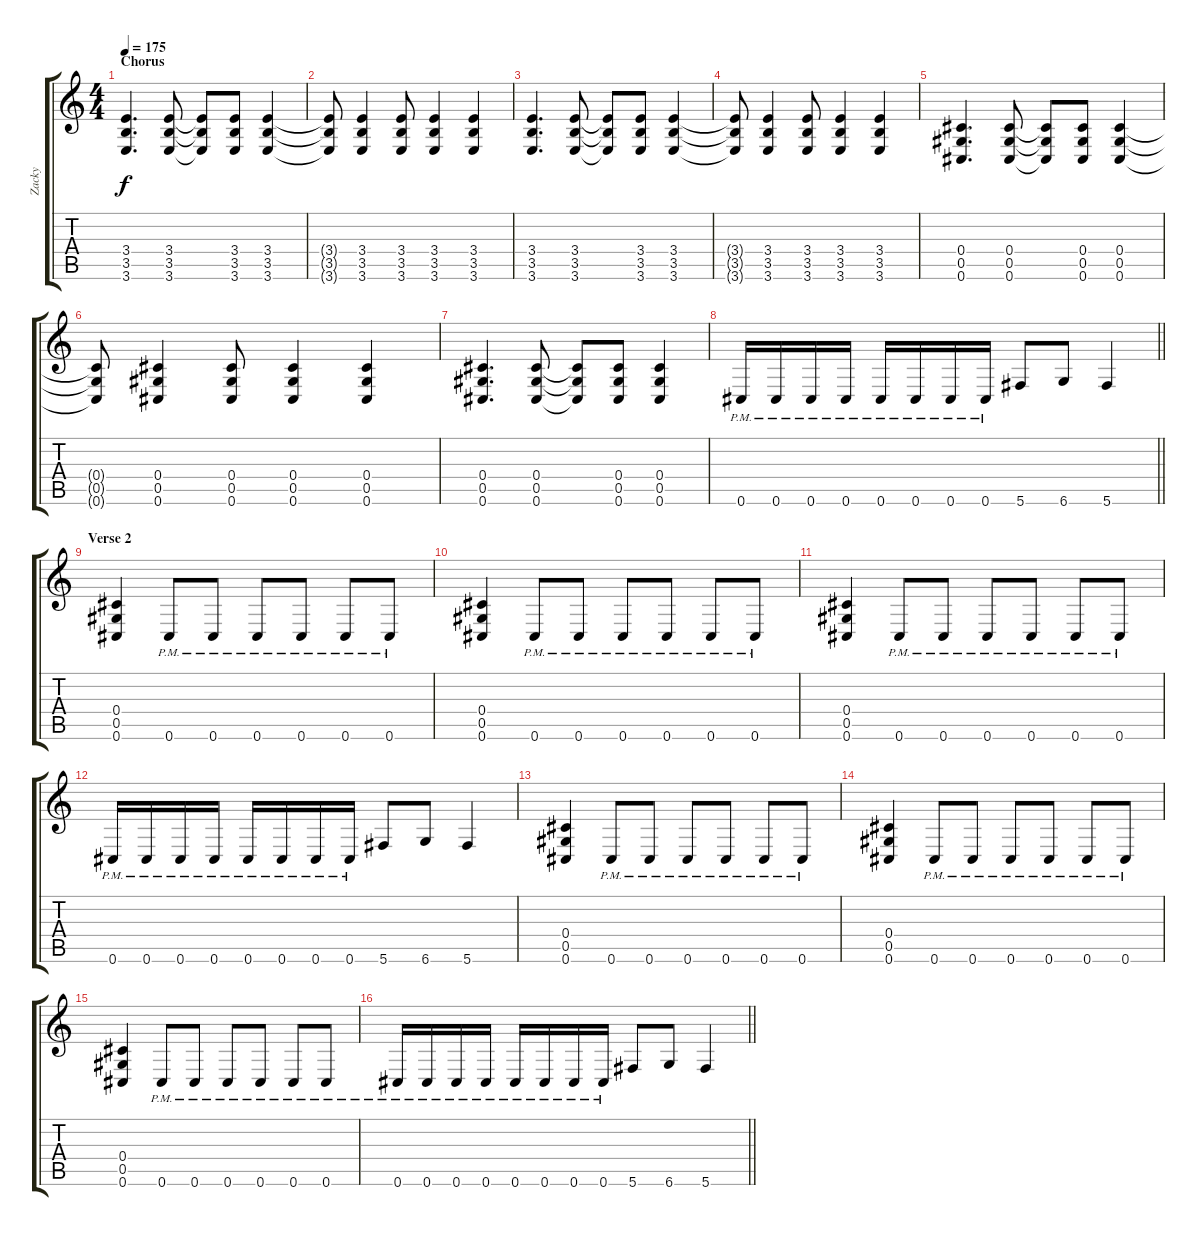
\track ("Zacky" "Zacky") {instrument distortionguitar}
\staff {score tabs}
\tuning (Eb4 Bb3 Gb3 Db3 Ab2 Db2) {hide}
\ts (4 4)
\section ("" "Chorus")
\tempo 175
\clef g2
\ks c
(3.4 3.5 3.6).4{d dy f} (3.4 3.5 3.6).8 (3.4{t} 3.5{t} 3.6{t}).8 (3.4 3.5 3.6).8 (3.4 3.5 3.6).4 |
(3.4{t} 3.5{t} 3.6{t}).8 (3.4 3.5 3.6).4 (3.4 3.5 3.6).8 (3.4 3.5 3.6).4 (3.4 3.5 3.6).4 |
(3.4 3.5 3.6).4{d} (3.4 3.5 3.6).8 (3.4{t} 3.5{t} 3.6{t}).8 (3.4 3.5 3.6).8 (3.4 3.5 3.6).4 |
(3.4{t} 3.5{t} 3.6{t}).8 (3.4 3.5 3.6).4 (3.4 3.5 3.6).8 (3.4 3.5 3.6).4 (3.4 3.5 3.6).4 |
(0.4 0.5 0.6).4{d} (0.4 0.5 0.6).8 (0.4{t} 0.5{t} 0.6{t}).8 (0.4 0.5 0.6).8 (0.4 0.5 0.6).4 |
(0.4{t} 0.5{t} 0.6{t}).8 (0.4 0.5 0.6).4 (0.4 0.5 0.6).8 (0.4 0.5 0.6).4 (0.4 0.5 0.6).4 |
(0.4 0.5 0.6).4{d} (0.4 0.5 0.6).8 (0.4{t} 0.5{t} 0.6{t}).8 (0.4 0.5 0.6).8 (0.4 0.5 0.6).4 |
\barLineRight lightlight
0.6{pm}.16 0.6{pm}.16 0.6{pm}.16 0.6{pm}.16 0.6{pm}.16 0.6{pm}.16 0.6{pm}.16 0.6{pm}.16 5.6.8 6.6.8 5.6.4 |
\section ("" "Verse 2")
(0.4 0.5 0.6).4 0.6{pm}.8 0.6{pm}.8 0.6{pm}.8 0.6{pm}.8 0.6{pm}.8 0.6{pm}.8 |
(0.4 0.5 0.6).4 0.6{pm}.8 0.6{pm}.8 0.6{pm}.8 0.6{pm}.8 0.6{pm}.8 0.6{pm}.8 |
(0.4 0.5 0.6).4 0.6{pm}.8 0.6{pm}.8 0.6{pm}.8 0.6{pm}.8 0.6{pm}.8 0.6{pm}.8 |
0.6{pm}.16 0.6{pm}.16 0.6{pm}.16 0.6{pm}.16 0.6{pm}.16 0.6{pm}.16 0.6{pm}.16 0.6{pm}.16 5.6.8 6.6.8 5.6.4 |
(0.4 0.5 0.6).4 0.6{pm}.8 0.6{pm}.8 0.6{pm}.8 0.6{pm}.8 0.6{pm}.8 0.6{pm}.8 |
(0.4 0.5 0.6).4 0.6{pm}.8 0.6{pm}.8 0.6{pm}.8 0.6{pm}.8 0.6{pm}.8 0.6{pm}.8 |
(0.4 0.5 0.6).4 0.6{pm}.8 0.6{pm}.8 0.6{pm}.8 0.6{pm}.8 0.6{pm}.8 0.6{pm}.8 |
\barLineRight lightlight
0.6{pm}.16 0.6{pm}.16 0.6{pm}.16 0.6{pm}.16 0.6{pm}.16 0.6{pm}.16 0.6{pm}.16 0.6{pm}.16 5.6.8 6.6.8 5.6.4
